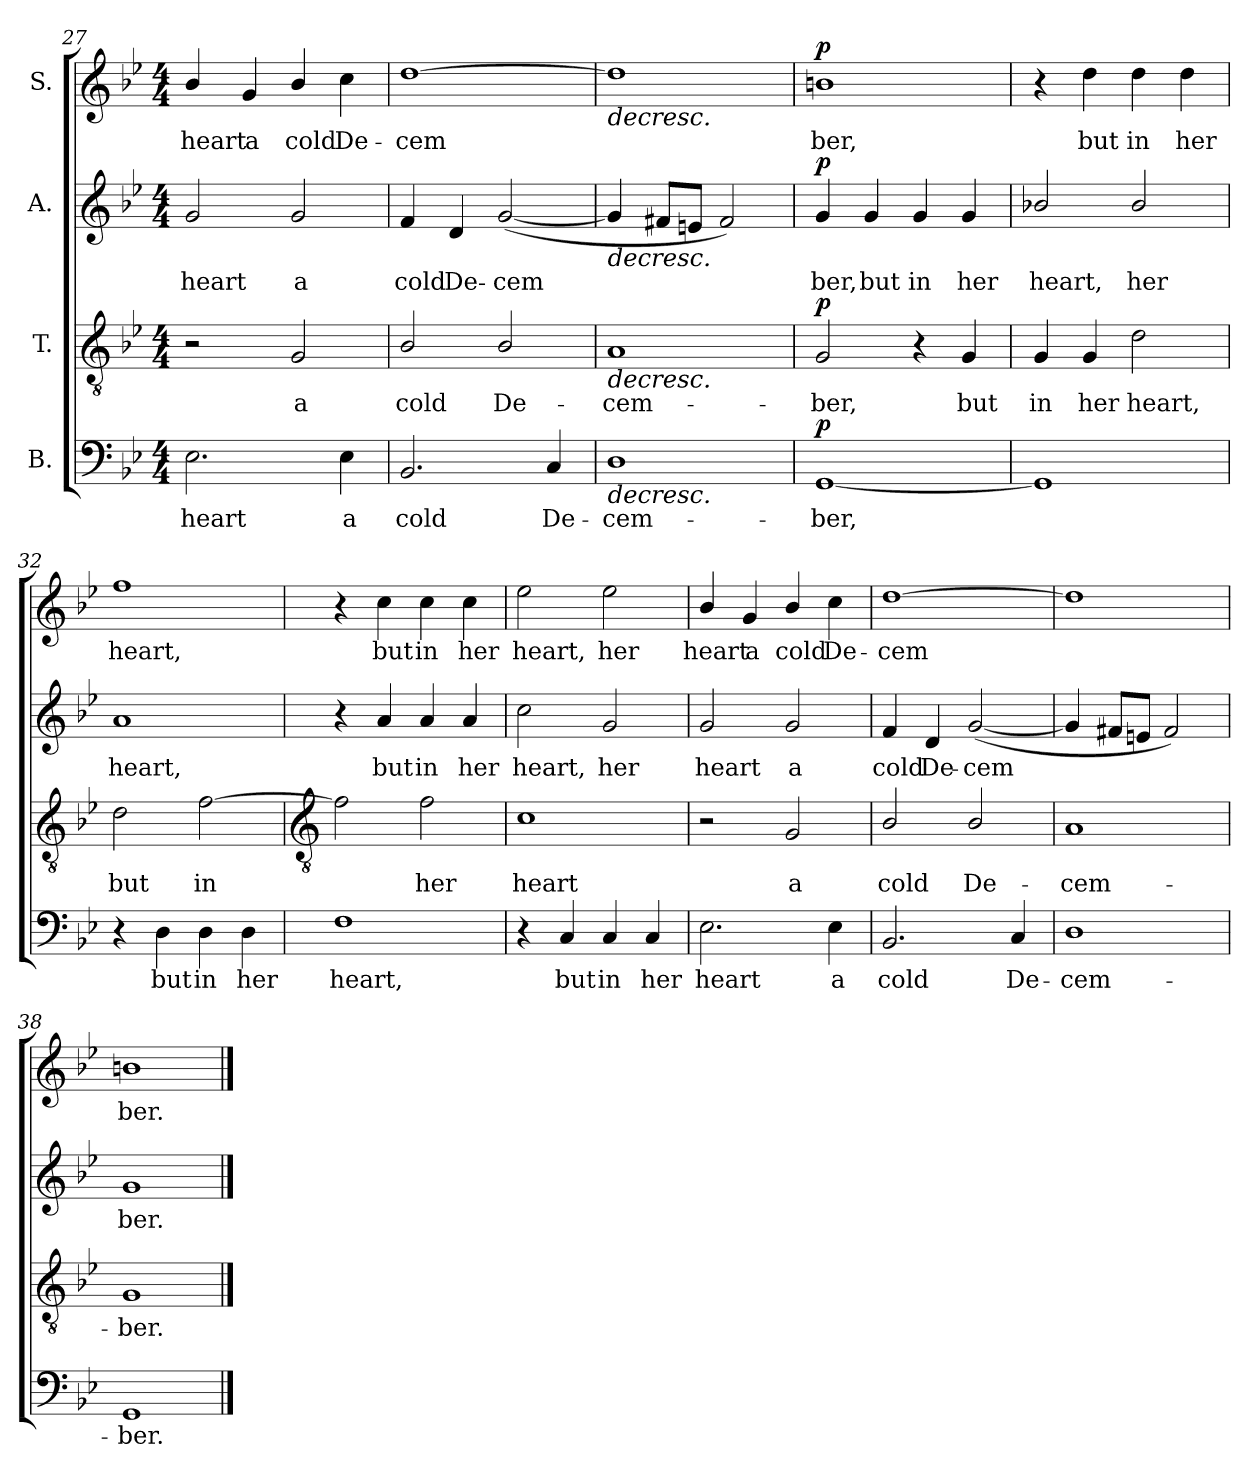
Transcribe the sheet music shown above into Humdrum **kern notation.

**kern	**text	**dynam	**kern	**text	**dynam	**kern	**text	**dynam	**kern	**text	**dynam
*part4	*part4	*part4	*part3	*part3	*part3	*part2	*part2	*part2	*part1	*part1	*part1
*staff4	*staff4	*staff4	*staff3	*staff3	*staff3	*staff2	*staff2	*staff2	*staff1	*staff1	*staff1
*I"B.	*	*	*I"T.	*	*	*I"A.	*	*	*I"S.	*	*
!!LO:LB:g=z
*clefF4	*	*	*clefGv2	*	*	*clefG2	*	*	*clefG2	*	*
*k[b-e-]	*	*	*k[b-e-]	*	*	*k[b-e-]	*	*	*k[b-e-]	*	*
*B-:	*	*	*B-:	*	*	*B-:	*	*	*B-:	*	*
*M4/4	*	*	*M4/4	*	*	*M4/4	*	*	*M4/4	*	*
=27	=27	=27	=27	=27	=27	=27	=27	=27	=27	=27	=27
!	!LO:LY:b	!	!	!	!	!	!LO:LY:b	!	!	!LO:LY:b	!
2.E-	heart	.	2r	.	.	2g	heart	.	4b-/	heart	.
!	!	!	!	!	!	!	!	!	!	!LO:LY:b	!
.	.	.	.	.	.	.	.	.	4g/	a	.
!	!	!	!	!LO:LY:b	!	!	!LO:LY:b	!	!	!LO:LY:b	!
.	.	.	2G	a	.	2g	a	.	4b-/	cold	.
!	!LO:LY:b	!	!	!	!	!	!	!	!	!LO:LY:b	!
4E-	a	.	.	.	.	.	.	.	4cc	De-	.
=28	=28	=28	=28	=28	=28	=28	=28	=28	=28	=28	=28
!	!LO:LY:b	!	!	!LO:LY:b	!	!	!LO:LY:b	!	!	!LO:LY:b	!
2.BB-	cold	.	2B-/	cold	.	4f	cold	.	[1dd	-cem	.
!	!	!	!	!	!	!	!LO:LY:b	!	!	!	!
.	.	.	.	.	.	4d	De-	.	.	.	.
!	!	!	!	!LO:LY:b	!	!	!LO:LY:b	!	!	!	!
.	.	.	2B-/	De-	.	(<[2g	-cem	.	.	.	.
!	!LO:LY:b	!	!	!	!	!	!	!	!	!	!
4C	De-	.	.	.	.	.	.	.	.	.	.
=29	=29	=29	=29	=29	=29	=29	=29	=29	=29	=29	=29
!	!LO:LY:b	!LO:HP:b	!	!LO:LY:b	!LO:HP:b	!	!	!LO:HP:b	!	!	!LO:HP:b
1D	-cem-	>	1A	-cem-	>	4g]	.	>	1dd]	.	>
.	.	.	.	.	.	8f#XL	.	.	.	.	.
.	.	.	.	.	.	8enJ	.	.	.	.	.
.	.	.	.	.	.	2f#)	.	.	.	.	.
=30	=30	=30	=30	=30	=30	=30	=30	=30	=30	=30	=30
!	!LO:LY:b	!LO:DY:a	!	!LO:LY:b	!LO:DY:a	!	!LO:LY:b	!LO:DY:a	!	!LO:LY:b	!LO:DY:a
[1GG	-ber,	p	2G	-ber,	p	4g	ber,	p	1bn	ber,	p
!	!	!	!	!	!	!	!LO:LY:b	!	!	!	!
.	.	.	.	.	.	4g	but	]	.	.	.
!	!	!	!	!	!	!	!LO:LY:b	!	!	!	!
.	.	.	4r	.	]	4g	in	.	.	.	.
!	!	!	!	!LO:LY:b	!	!	!LO:LY:b	!	!	!	!
.	.	.	4G	but	.	4g	her	.	.	.	.
.	.	]	.	.	.	.	.	.	.	.	]
=31	=31	=31	=31	=31	=31	=31	=31	=31	=31	=31	=31
!	!	!	!	!LO:LY:b	!	!	!LO:LY:b	!	!	!	!
1GG]	.	.	4G	in	.	2b-X/	heart,	.	4r	.	.
!	!	!	!	!LO:LY:b	!	!	!	!	!	!LO:LY:b	!
.	.	.	4G	her	.	.	.	.	4dd	but	.
!	!	!	!	!LO:LY:b	!	!	!LO:LY:b	!	!	!LO:LY:b	!
.	.	.	2d	heart,	.	2b-/	her	.	4dd	in	.
!	!	!	!	!	!	!	!	!	!	!LO:LY:b	!
.	.	.	.	.	.	.	.	.	4dd	her	.
=32	=32	=32	=32	=32	=32	=32	=32	=32	=32	=32	=32
!	!	!	!	!LO:LY:b	!	!	!LO:LY:b	!	!	!LO:LY:b	!
4r	.	.	2d	but	.	1a	heart,	.	1ff	heart,	.
!	!LO:LY:b	!	!	!	!	!	!	!	!	!	!
4D	but	.	.	.	.	.	.	.	.	.	.
!	!LO:LY:b	!	!	!LO:LY:b	!	!	!	!	!	!	!
4D	in	.	[2f	in	.	.	.	.	.	.	.
!	!LO:LY:b	!	!	!	!	!	!	!	!	!	!
4D	her	.	.	.	.	.	.	.	.	.	.
!!LO:LB:g=z
=33	=33	=33	=33	=33	=33	=33	=33	=33	=33	=33	=33
*	*	*	*clefGv2	*	*	*	*	*	*	*	*
!	!LO:LY:b	!	!	!	!	!	!	!	!	!	!
1F	heart,	.	2f]	.	.	4r	.	.	4r	.	.
!	!	!	!	!	!	!	!LO:LY:b	!	!	!LO:LY:b	!
.	.	.	.	.	.	4a	but	.	4cc	but	.
!	!	!	!	!LO:LY:b	!	!	!LO:LY:b	!	!	!LO:LY:b	!
.	.	.	2f	her	.	4a	in	.	4cc	in	.
!	!	!	!	!	!	!	!LO:LY:b	!	!	!LO:LY:b	!
.	.	.	.	.	.	4a	her	.	4cc	her	.
=34	=34	=34	=34	=34	=34	=34	=34	=34	=34	=34	=34
!	!	!	!	!LO:LY:b	!	!	!LO:LY:b	!	!	!LO:LY:b	!
4r	.	.	1c	heart	.	2cc	heart,	.	2ee-	heart,	.
!	!LO:LY:b	!	!	!	!	!	!	!	!	!	!
4C	but	.	.	.	.	.	.	.	.	.	.
!	!LO:LY:b	!	!	!	!	!	!LO:LY:b	!	!	!LO:LY:b	!
4C	in	.	.	.	.	2g	her	.	2ee-	her	.
!	!LO:LY:b	!	!	!	!	!	!	!	!	!	!
4C	her	.	.	.	.	.	.	.	.	.	.
=35	=35	=35	=35	=35	=35	=35	=35	=35	=35	=35	=35
!	!LO:LY:b	!	!	!	!	!	!LO:LY:b	!	!	!LO:LY:b	!
2.E-	heart	.	2r	.	.	2g	heart	.	4b-/	heart	.
!	!	!	!	!	!	!	!	!	!	!LO:LY:b	!
.	.	.	.	.	.	.	.	.	4g/	a	.
!	!	!	!	!LO:LY:b	!	!	!LO:LY:b	!	!	!LO:LY:b	!
.	.	.	2G	a	.	2g	a	.	4b-/	cold	.
!	!LO:LY:b	!	!	!	!	!	!	!	!	!LO:LY:b	!
4E-	a	.	.	.	.	.	.	.	4cc	De-	.
=36	=36	=36	=36	=36	=36	=36	=36	=36	=36	=36	=36
!	!LO:LY:b	!	!	!LO:LY:b	!	!	!LO:LY:b	!	!	!LO:LY:b	!
2.BB-	cold	.	2B-/	cold	.	4f	cold	.	[1dd	-cem	.
!	!	!	!	!	!	!	!LO:LY:b	!	!	!	!
.	.	.	.	.	.	4d	De-	.	.	.	.
!	!	!	!	!LO:LY:b	!	!	!LO:LY:b	!	!	!	!
.	.	.	2B-/	De-	.	(<[2g	-cem	.	.	.	.
!	!LO:LY:b	!	!	!	!	!	!	!	!	!	!
4C	De-	.	.	.	.	.	.	.	.	.	.
=37	=37	=37	=37	=37	=37	=37	=37	=37	=37	=37	=37
!	!LO:LY:b	!	!	!LO:LY:b	!	!	!	!	!	!	!
1D	-cem-	.	1A	-cem-	.	4g]	.	.	1dd]	.	.
.	.	.	.	.	.	8f#XL	.	.	.	.	.
.	.	.	.	.	.	8enJ	.	.	.	.	.
.	.	.	.	.	.	2f#)	.	.	.	.	.
=38	=38	=38	=38	=38	=38	=38	=38	=38	=38	=38	=38
!	!LO:LY:b	!	!	!LO:LY:b	!	!	!LO:LY:b	!	!	!LO:LY:b	!
1GG	-ber.	.	1G	-ber.	.	1g	ber.	.	1bn	ber.	.
==	==	==	==	==	==	==	==	==	==	==	==
*-	*-	*-	*-	*-	*-	*-	*-	*-	*-	*-	*-
